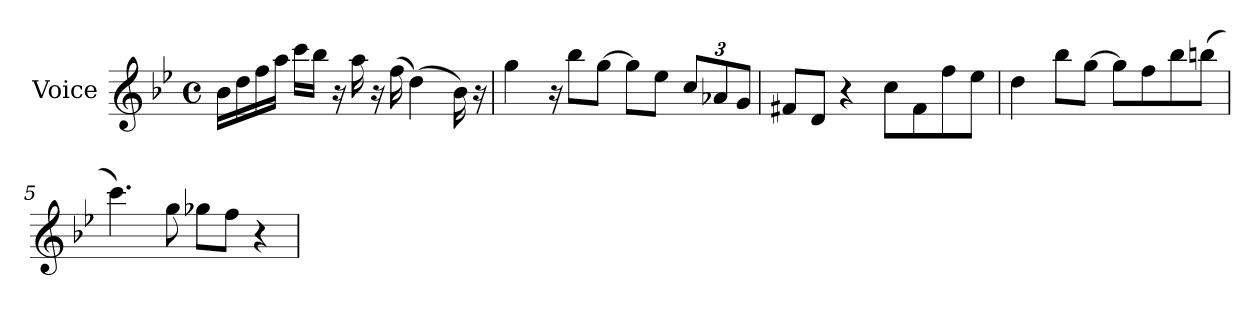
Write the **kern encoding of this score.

**kern
*part1
*staff1
*I"Voice
*I'Voice
*clefG2
*k[b-e-]
*M4/4
*met(c)
=1
16b-\LL
16dd\
16ff\
16aa\JJ
16ccc\LL
16bb-\JJ
16r
16aa\
16r
(<16ff\
(<4dd\)
16b-\)
16r
=2
4gg\
16r
8bb-\L
[>8gg\J
8gg\L]
8ee-\J
12cc/L
12a-X/
12g/J
=3
8f#X/L
8d/J
4r
8cc\L
8f#\
8ff\
8ee-\J
=4
4dd\
8bb-\L
[>8gg\J
8gg\L]
8ff\
8bb-\
(>8bbn\J
=5
4.ccc\)
8gg\
8gg-X\L
8ff\J
4r
=
*-
